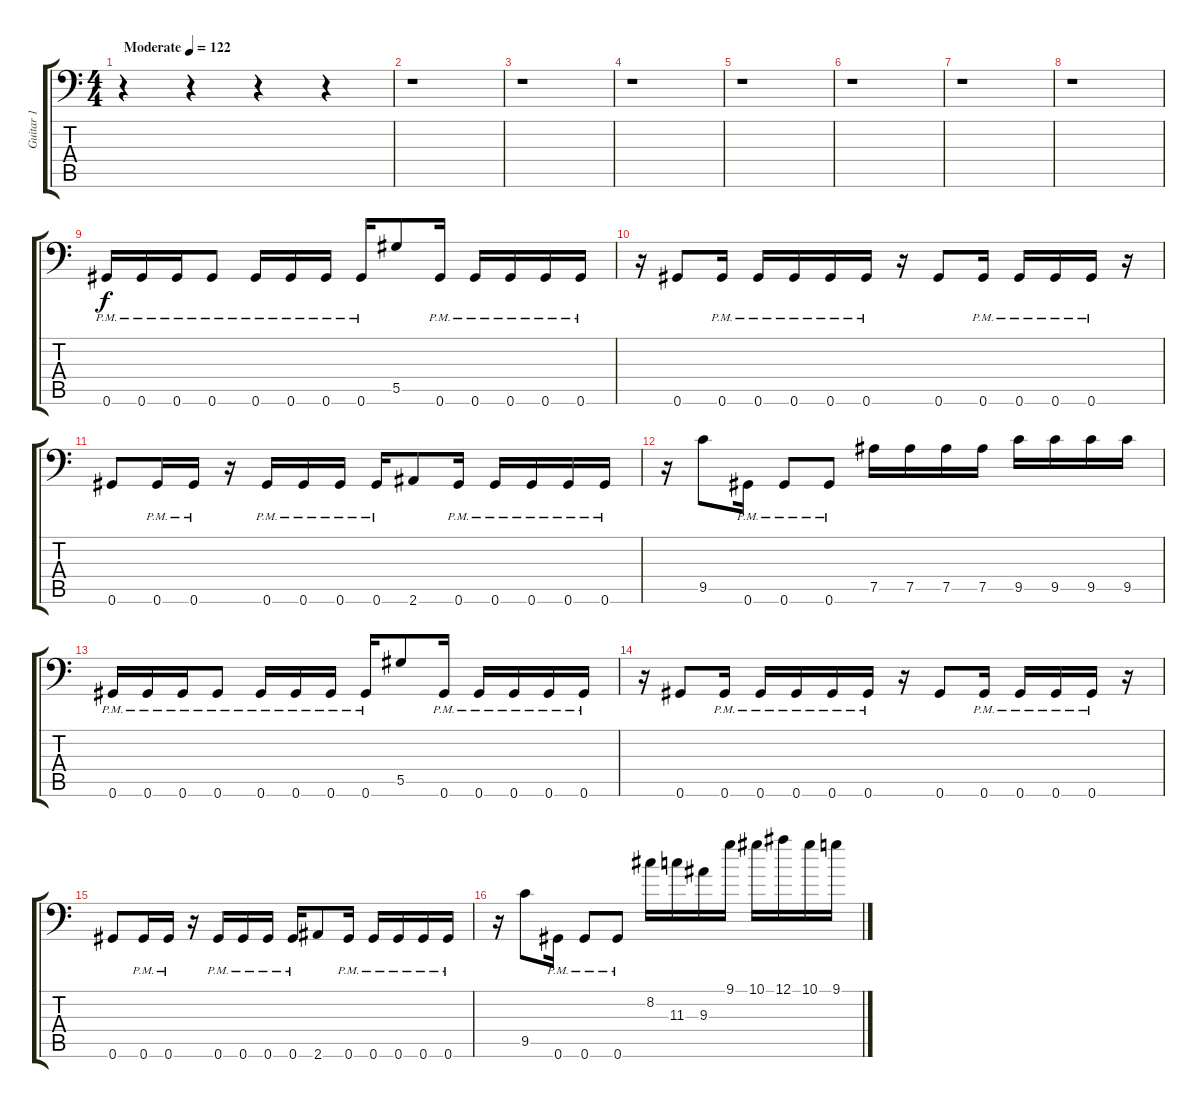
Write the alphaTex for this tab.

\track ("Guitar 1" "Guitar 1") {instrument distortionguitar}
\staff {score tabs}
\tuning (Bb3 F3 Db3 Ab2 Eb2 Ab1) {hide}
\ts (4 4)
\tempo (122 "Moderate")
\clef f4
\ks c
r.4{dy f instrument distortionguitar} r.4 r.4 r.4 |
r.1 |
r.1 |
r.1 |
r.1 |
r.1 |
r.1 |
r.1 |
0.6{pm}.16 0.6{pm}.16 0.6{pm}.16 0.6{pm}.8 0.6{pm}.16 0.6{pm}.16 0.6{pm}.16 0.6{pm}.16 5.5.8 0.6{pm}.16 0.6{pm}.16 0.6{pm}.16 0.6{pm}.16 0.6{pm}.16 |
r.16 0.6.8 0.6{pm}.16 0.6{pm}.16 0.6{pm}.16 0.6{pm}.16 0.6{pm}.16 r.16 0.6.8 0.6{pm}.16 0.6{pm}.16 0.6{pm}.16 0.6{pm}.16 r.16 |
0.6.8 0.6{pm}.16 0.6{pm}.16 r.16 0.6{pm}.16 0.6{pm}.16 0.6{pm}.16 0.6{pm}.16 2.6.8 0.6{pm}.16 0.6{pm}.16 0.6{pm}.16 0.6{pm}.16 0.6{pm}.16 |
r.16 9.5.8 0.6{pm}.16 0.6{pm}.8 0.6{pm}.8 7.5.16 7.5.16 7.5.16 7.5.16 9.5.16 9.5.16 9.5.16 9.5.16 |
0.6{pm}.16 0.6{pm}.16 0.6{pm}.16 0.6{pm}.8 0.6{pm}.16 0.6{pm}.16 0.6{pm}.16 0.6{pm}.16 5.5.8 0.6{pm}.16 0.6{pm}.16 0.6{pm}.16 0.6{pm}.16 0.6{pm}.16 |
r.16 0.6.8 0.6{pm}.16 0.6{pm}.16 0.6{pm}.16 0.6{pm}.16 0.6{pm}.16 r.16 0.6.8 0.6{pm}.16 0.6{pm}.16 0.6{pm}.16 0.6{pm}.16 r.16 |
0.6.8 0.6{pm}.16 0.6{pm}.16 r.16 0.6{pm}.16 0.6{pm}.16 0.6{pm}.16 0.6{pm}.16 2.6.8 0.6{pm}.16 0.6{pm}.16 0.6{pm}.16 0.6{pm}.16 0.6{pm}.16 |
r.16 9.5.8 0.6{pm}.16 0.6{pm}.8 0.6{pm}.8 8.2.16 11.3.16 9.3.16 9.1.16 10.1.16 12.1.16 10.1.16 9.1.16
